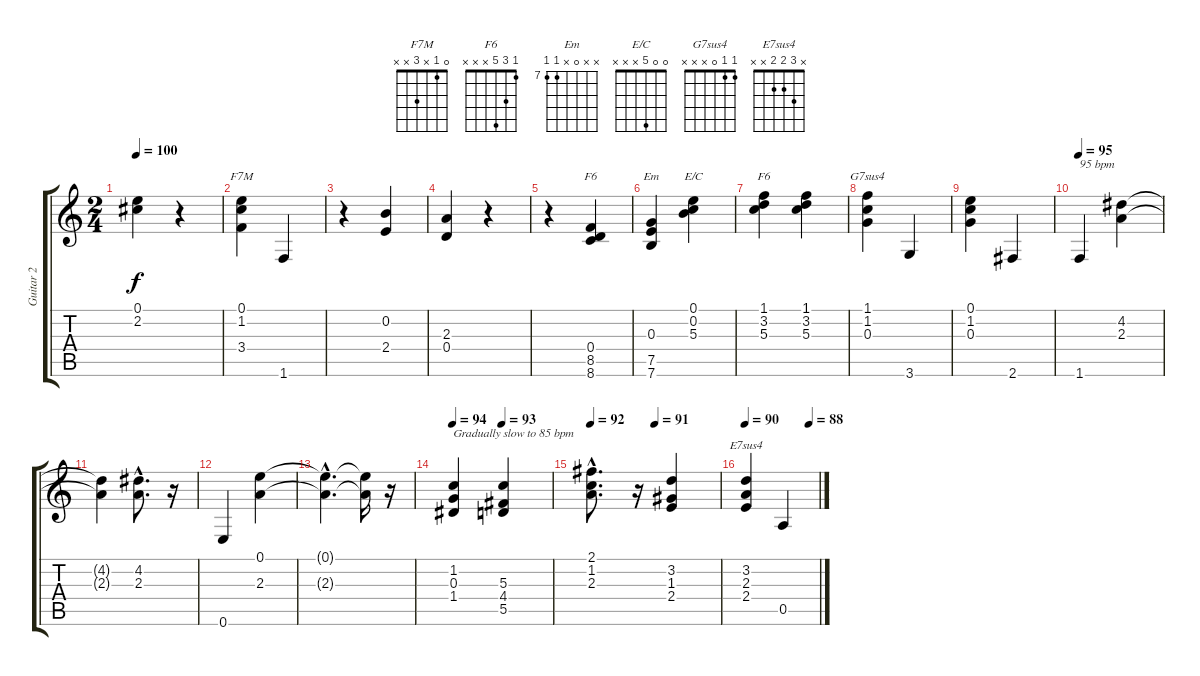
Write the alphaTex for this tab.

\track ("Guitar 2" "Guitar 2") {instrument acousticguitarnylon}
\staff {score tabs}
\tuning (E4 B3 G3 D3 A2 E2) {hide}
\chord ("F7M" 0 1 x 3 x x)
\chord ("F6" x x x 0 8 8) {firstfret 8}
\chord ("Em" x x 0 x 7 7) {firstfret 7}
\chord ("E/C" 0 0 5 x x x)
\chord ("F6" 1 3 5 x x x)
\chord ("G7sus4" 1 1 0 x x x)
\chord ("E7sus4" x 3 2 2 x x)
\ts (2 4)
\tempo 100
\clef g2
\ks c
(0.1 2.2).4{dy f} r.4 |
(0.1 1.2 3.4).4{ch "F7M"} 1.6.4 |
r.4 (0.2 2.4).4 |
(2.3 0.4).4 r.4 |
r.4 (0.4 8.5 8.6).4{ch "F6"} |
(0.3 7.5 7.6).4{ch "Em"} (0.1 0.2 5.3).4{ch "E/C"} |
(1.1 3.2 5.3).4{ch "F6"} (1.1 3.2 5.3).4 |
(1.1 1.2 0.3).4{ch "G7sus4"} 3.6.4 |
(0.1 1.2 0.3).4 2.6.4 |
\tempo 95
1.6.4{txt "95 bpm"} (4.2 2.3).4 |
(4.2{t} 2.3{t}).4 (4.2{hac} 2.3{hac}).8{d} r.16 |
0.6.4 (0.1 2.3).4 |
(0.1{hac t} 2.3{hac t}).4{d} (0.1{t} 2.3{t}).16 r.16 |
\tempo 94
\tempo (93 0.5)
(1.2 0.3 1.4).4{txt "Gradually slow to 85 bpm"} (5.3 4.4 5.5).4 |
\tempo 92
\tempo (91 0.5)
(2.1{hac} 1.2{hac} 2.3{hac}).8{d} r.16 (3.2 1.3 2.4).4 |
\tempo 90
\tempo (88 0.875)
(3.2 2.3 2.4).4{ch "E7sus4"} 0.5.4
